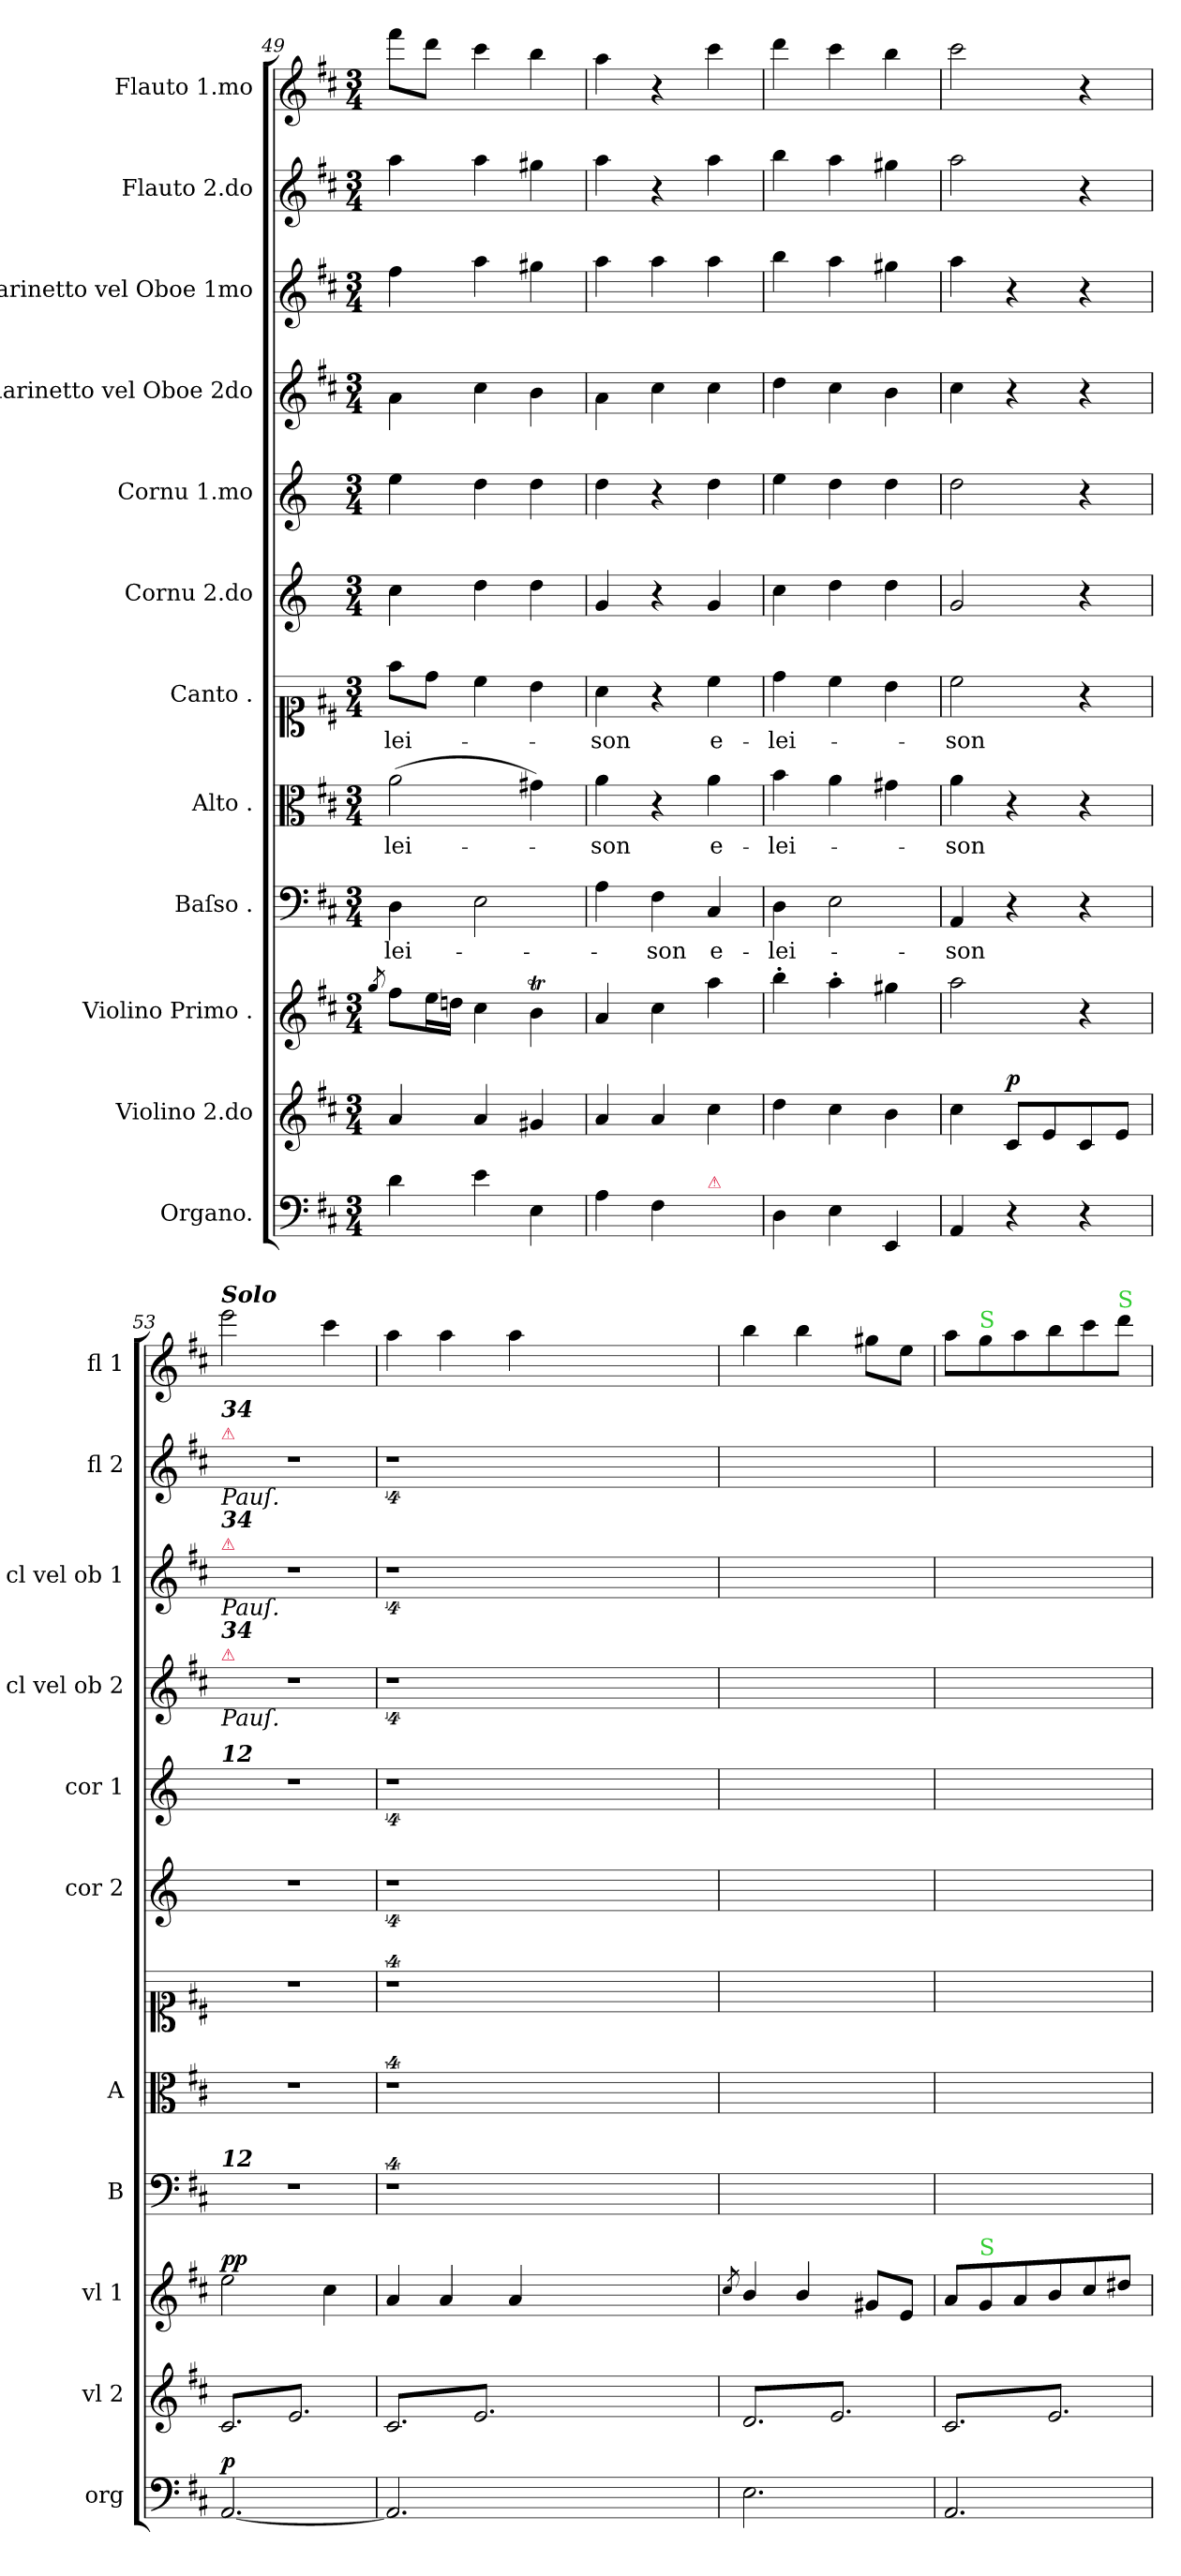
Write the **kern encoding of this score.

**kern	**dynam	**kern	**dynam	**kern	**dynam	**kern	**text	**kern	**text	**kern	**text	**kern	**kern	**kern	**kern	**kern	**kern
*part12	*part12	*part11	*part11	*part10	*part10	*part9	*part9	*part8	*part8	*part7	*part7	*part6	*part5	*part4	*part3	*part2	*part1
*staff12	*staff12	*staff11	*staff11	*staff10	*staff10	*staff9	*staff9	*staff8	*staff8	*staff7	*staff7	*staff6	*staff5	*staff4	*staff3	*staff2	*staff1
*I"Organo.	*	*I"Violino 2.do	*	*I"Violino Primo .	*	*I"Baſso .	*	*I"Alto .	*	*I"Canto .	*	*I"Cornu 2.do	*I"Cornu 1.mo	*I"Clarinetto vel Oboe 2do	*I"Clarinetto vel Oboe 1mo	*I"Flauto 2.do	*I"Flauto 1.mo
*I'org	*	*I'vl 2	*	*I'vl 1	*	*I'B	*	*I'A	*	*	*	*I'cor 2	*I'cor 1	*I'cl vel ob 2	*I'cl vel ob 1	*I'fl 2	*I'fl 1
*clefF4	*	*clefG2	*	*clefG2	*	*clefF4	*	*clefC3	*	*clefC1	*	*clefG2	*clefG2	*clefG2	*clefG2	*clefG2	*clefG2
*	*	*	*	*	*	*	*	*	*	*	*	*ITrd6c10	*ITrd6c10	*	*	*	*
*k[f#c#]	*	*k[f#c#]	*	*k[f#c#]	*	*k[f#c#]	*	*k[f#c#]	*	*k[f#c#]	*	*k[f#c#]	*k[f#c#]	*k[f#c#]	*k[f#c#]	*k[f#c#]	*k[f#c#]
*D:	*	*D:	*	*D:	*	*D:	*	*D:	*	*D:	*	*	*	*D:	*D:	*D:	*D:
*M3/4	*	*M3/4	*	*M3/4	*	*M3/4	*	*M3/4	*	*M3/4	*	*M3/4	*M3/4	*M3/4	*M3/4	*M3/4	*M3/4
=49	=49	=49	=49	=49	=49	=49	=49	=49	=49	=49	=49	=49	=49	=49	=49	=49	=49
.	.	.	.	8qgg/	.	.	.	.	.	.	.	.	.	.	.	.	.
4d\	.	4a/	.	8ff#\L	.	4D\	-lei-	(2a\	-lei-	8ff#\L	-lei-	4d\	4f#\	4a\	4ff#\	4aa\	8fff#\L
.	.	.	.	16ee\L	.	.	.	.	.	8dd\J	.	.	.	.	.	.	8ddd\J
.	.	.	.	16ddn\JJ	.	.	.	.	.	.	.	.	.	.	.	.	.
4e\	.	4a/	.	4cc#\	.	2E\	.	.	.	4cc#\	.	4e\	4e\	4cc#\	4aa\	4aa\	4ccc#\
4E\	.	4g#X/	.	4bT\	.	.	.	4g#X\)	.	4b\	.	4e\	4e\	4b\	4gg#X\	4gg#X\	4bb\
=50	=50	=50	=50	=50	=50	=50	=50	=50	=50	=50	=50	=50	=50	=50	=50	=50	=50
4A\	.	4a/	.	4a/	.	4A\	.	4a\	-son	4a\	-son	4A/	4e\	4a\	4aa\	4aa\	4aa\
4F#\	.	4a/	.	4cc#\	.	4F#\	-son	4r	.	4r	.	4r	4r	4cc#\	4aa\	4r	4r
!LO:TX:a:color=crimson:t=⚠	!	!	!	!	!	!	!	!	!	!	!	!	!	!	!	!	!
!	!	!	!	!	!	!	!LO:LY:i	!	!	!	!	!	!	!	!	!	!
4ryy	.	4cc#\	.	4aa\	.	4C#/	e-	4a\	e-	4cc#\	e-	4A/	4e\	4cc#\	4aa\	4aa\	4ccc#\
=51	=51	=51	=51	=51	=51	=51	=51	=51	=51	=51	=51	=51	=51	=51	=51	=51	=51
!	!	!	!	!	!	!	!LO:LY:i	!	!	!	!	!	!	!	!	!	!
4D\	.	4dd\	.	4bb'\	.	4D\	-lei-	4b\	-lei-	4dd\	-lei-	4d\	4f#\	4dd\	4bb\	4bb\	4ddd\
4E\	.	4cc#\	.	4aa'\	.	2E\	.	4a\	.	4cc#\	.	4e\	4e\	4cc#\	4aa\	4aa\	4ccc#\
4EE/	.	4b\	.	4gg#X\	.	.	.	4g#X\	.	4b\	.	4e\	4e\	4b\	4gg#X\	4gg#X\	4bb\
=52	=52	=52	=52	=52	=52	=52	=52	=52	=52	=52	=52	=52	=52	=52	=52	=52	=52
!	!	!	!	!	!	!	!LO:LY:i	!	!	!	!	!	!	!	!	!	!
4AA/	.	4cc#\	.	2aa\	.	4AA/	-son	4a\	-son	2cc#\	-son	2A/	2e\	4cc#\	4aa\	2aa\	2ccc#\
!	!	!	!LO:DY:a	!	!	!	!	!	!	!	!	!	!	!	!	!	!
4r	.	8c#/L	p	.	.	4r	.	4r	.	.	.	.	.	4r	4r	.	.
.	.	8e/	.	.	.	.	.	.	.	.	.	.	.	.	.	.	.
4r	.	8c#/	.	4r	.	4r	.	4r	.	4r	.	4r	4r	4r	4r	4r	4r
.	.	8e/J	.	.	.	.	.	.	.	.	.	.	.	.	.	.	.
=53	=53	=53	=53	=53	=53	=53	=53	=53	=53	=53	=53	=53	=53	=53	=53	=53	=53
!	!	!	!	!	!	!	!	!	!	!	!	!	!	!	!	!	!LO:TX:a:Bi:t=Solo
!	!	!	!	!	!	!	!	!	!	!	!	!	!	!	!	!LO:TX:a:color=crimson:t=⚠	!
!	!	!	!	!	!	!	!	!	!	!	!	!	!	!	!	!LO:TX:b:i:t=Pauſ.	!
!	!	!	!	!	!	!	!	!	!	!	!	!	!	!	!	!LO:TX:a:Bi:t=34	!
!	!	!	!	!	!	!	!	!	!	!	!	!	!	!	!LO:TX:a:color=crimson:t=⚠	!	!
!	!	!	!	!	!	!	!	!	!	!	!	!	!	!	!LO:TX:a:Bi:t=34	!	!
!	!	!	!	!	!	!	!	!	!	!	!	!	!	!	!LO:TX:b:i:t=Pauſ.	!	!
!	!	!	!	!	!	!	!	!	!	!	!	!	!	!LO:TX:a:color=crimson:t=⚠	!	!	!
!	!	!	!	!	!	!	!	!	!	!	!	!	!	!LO:TX:a:Bi:t=34	!	!	!
!	!	!	!	!	!	!	!	!	!	!	!	!	!	!LO:TX:b:i:t=Pauſ.	!	!	!
!	!	!	!	!	!	!	!	!	!	!	!	!	!LO:TX:a:Bi:t=12	!	!	!	!
!	!	!	!	!	!	!LO:TX:a:Bi:t=12	!	!	!	!	!	!	!	!	!	!	!
!	!LO:DY:a	!	!	!	!LO:DY:a	!	!	!	!	!	!	!	!	!	!	!	!
*	*	*tremolo	*	*	*	*	*	*	*	*	*	*	*	*	*	*	*
[2.AA/	p	8c#/L	.	2ee\	pp	2.r	.	2.r	.	2.r	.	2.r	2.r	2.r	2.r	2.r	2eee\
.	.	8e/	.	.	.	.	.	.	.	.	.	.	.	.	.	.	.
.	.	8c#/	.	.	.	.	.	.	.	.	.	.	.	.	.	.	.
.	.	8e/	.	.	.	.	.	.	.	.	.	.	.	.	.	.	.
.	.	8c#/	.	4cc#\	.	.	.	.	.	.	.	.	.	.	.	.	4ccc#\
.	.	8e/J	.	.	.	.	.	.	.	.	.	.	.	.	.	.	.
=54	=54	=54	=54	=54	=54	=54	=54	=54	=54	=54	=54	=54	=54	=54	=54	=54	=54
2.AA/]	.	8c#/L	.	4a/	.	4%9r	.	4%9r	.	4%9r	.	4%9r	4%9r	4%9r	4%9r	4%9r	4aa\
.	.	8e/	.	.	.	.	.	.	.	.	.	.	.	.	.	.	.
.	.	8c#/	.	4a/	.	.	.	.	.	.	.	.	.	.	.	.	4aa\
.	.	8e/	.	.	.	.	.	.	.	.	.	.	.	.	.	.	.
.	.	8c#/	.	4a/	.	.	.	.	.	.	.	.	.	.	.	.	4aa\
.	.	8e/J	.	.	.	.	.	.	.	.	.	.	.	.	.	.	.
1.ryy	.	1.ryy	.	1.ryy	.	.	.	.	.	.	.	.	.	.	.	.	1.ryy
.	.	.	.	.	.	.	.	.	.	.	.	.	.	.	.	.	.
.	.	.	.	.	.	.	.	.	.	.	.	.	.	.	.	.	.
=55	=55	=55	=55	=55	=55	=55	=55	=55	=55	=55	=55	=55	=55	=55	=55	=55	=55
.	.	.	.	8qcc#/	.	.	.	.	.	.	.	.	.	.	.	.	.
2.E\	.	8d/L	.	4b/	.	2.ryy	.	2.ryy	.	2.ryy	.	2.ryy	2.ryy	2.ryy	2.ryy	2.ryy	4bb\
.	.	8e/	.	.	.	.	.	.	.	.	.	.	.	.	.	.	.
.	.	8d/	.	4b/	.	.	.	.	.	.	.	.	.	.	.	.	4bb\
.	.	8e/	.	.	.	.	.	.	.	.	.	.	.	.	.	.	.
.	.	8d/	.	8g#X/L	.	.	.	.	.	.	.	.	.	.	.	.	8gg#X\L
.	.	8e/J	.	8e/J	.	.	.	.	.	.	.	.	.	.	.	.	8ee\J
=56	=56	=56	=56	=56	=56	=56	=56	=56	=56	=56	=56	=56	=56	=56	=56	=56	=56
2.AA/	.	8c#/L	.	8a/L	.	2.ryy	.	2.ryy	.	2.ryy	.	2.ryy	2.ryy	2.ryy	2.ryy	2.ryy	8aa\L
!	!	!	!	!	!	!	!	!	!	!	!	!	!	!	!	!	!LO:TX:a:color=limegreen:t=S
!	!	!	!	!LO:TX:a:color=limegreen:t=S	!	!	!	!	!	!	!	!	!	!	!	!	!
.	.	8e/	.	8g/	.	.	.	.	.	.	.	.	.	.	.	.	8gg\
.	.	8c#/	.	8a/	.	.	.	.	.	.	.	.	.	.	.	.	8aa\
.	.	8e/	.	8b/	.	.	.	.	.	.	.	.	.	.	.	.	8bb\
.	.	8c#/	.	8cc#/	.	.	.	.	.	.	.	.	.	.	.	.	8ccc#\
!	!	!	!	!	!	!	!	!	!	!	!	!	!	!	!	!	!LO:TX:a:color=limegreen:t=S
.	.	8e/J	.	8dd#X/J	.	.	.	.	.	.	.	.	.	.	.	.	8ddd\J
*	*	*Xtremolo	*	*	*	*	*	*	*	*	*	*	*	*	*	*	*
.	.	.	.	.	.	.	.	.	.	.	.	.	.	.	.	.	.
.	.	.	.	.	.	.	.	.	.	.	.	.	.	.	.	.	.
.	.	.	.	.	.	.	.	.	.	.	.	.	.	.	.	.	.
=	=	=	=	=	=	=	=	=	=	=	=	=	=	=	=	=	=
*-	*-	*-	*-	*-	*-	*-	*-	*-	*-	*-	*-	*-	*-	*-	*-	*-	*-
